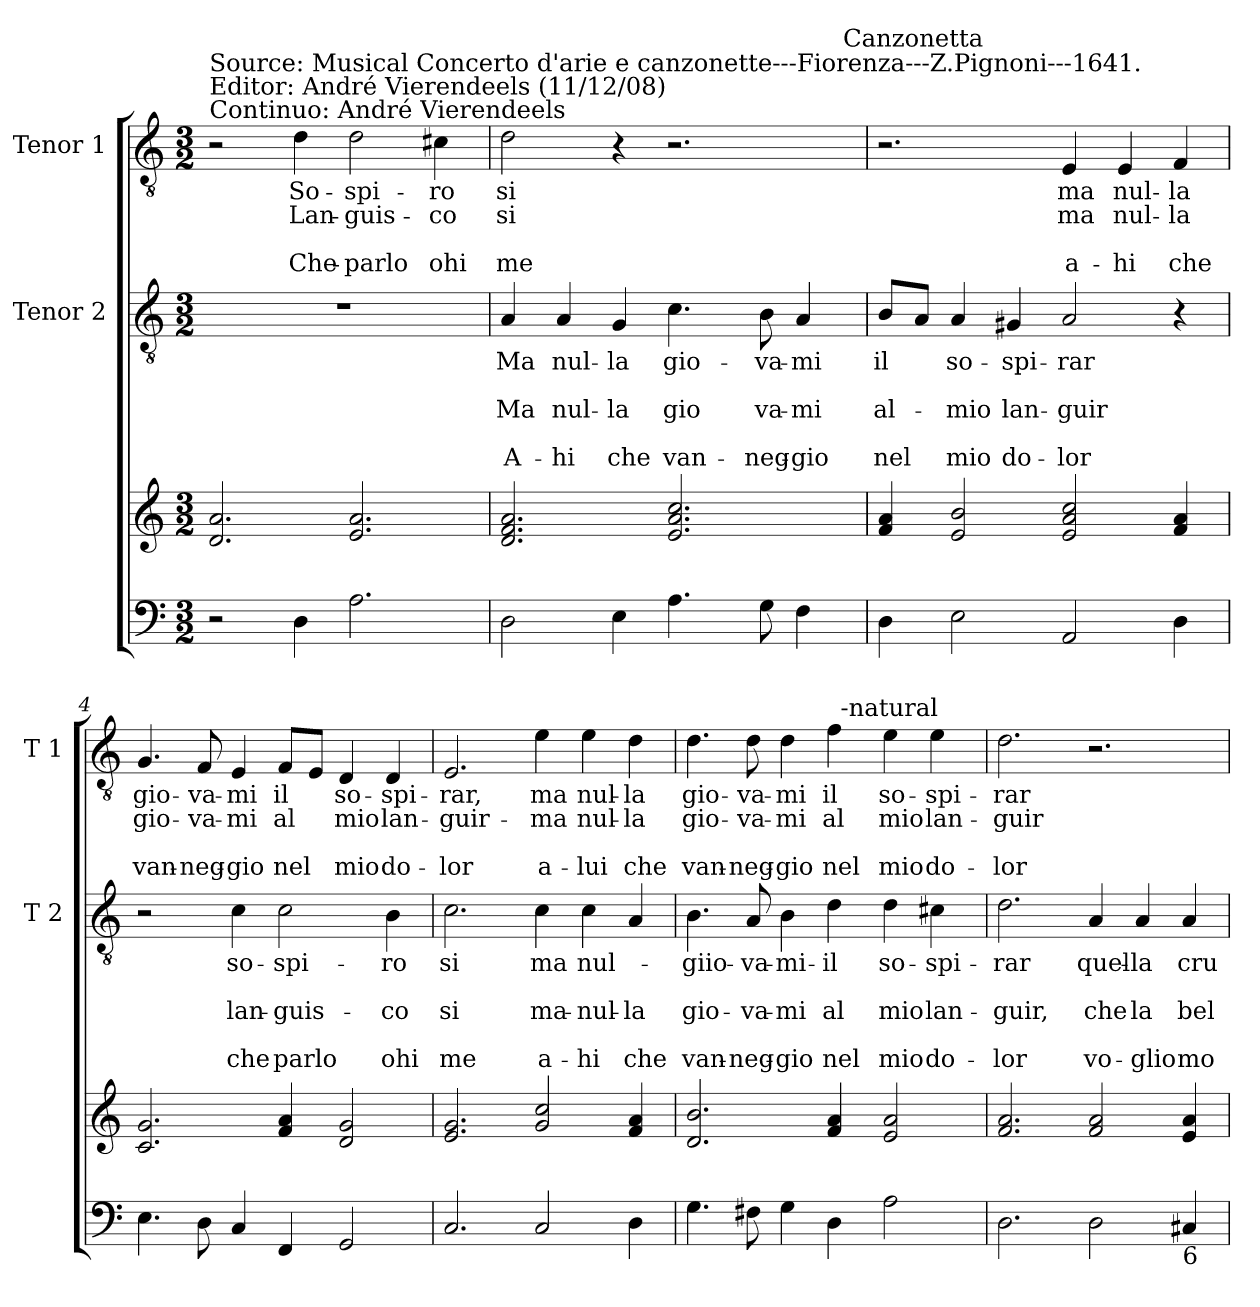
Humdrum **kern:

**kern	**kern	**kern	**text	**text	**text	**text	**text	**kern	**text	**text	**text	**text
*part3	*part3	*part2	*part2	*part2	*part2	*part2	*part2	*part1	*part1	*part1	*part1	*part1
*staff4	*staff3	*staff2	*staff2	*staff2	*staff2	*staff2	*staff2	*staff1	*staff1	*staff1	*staff1	*staff1
*	*	*I"Tenor 2	*	*	*	*	*	*I"Tenor 1	*	*	*	*
*	*	*I'T 2	*	*	*	*	*	*I'T 1	*	*	*	*
*clefF4	*clefG2	*clefGv2	*	*	*	*	*	*clefGv2	*	*	*	*
*k[]	*k[]	*k[]	*	*	*	*	*	*k[]	*	*	*	*
*C:	*C:	*C:	*	*	*	*	*	*C:	*	*	*	*
*M3/2	*M3/2	*M3/2	*	*	*	*	*	*M3/2	*	*	*	*
=1	=1	=1	=1	=1	=1	=1	=1	=1	=1	=1	=1	=1
!	!	!	!	!	!	!	!	!LO:TX:a:t=Source&colon; Musical Concerto d'arie e canzonette---Fiorenza---Z.Pignoni---1641.\nEditor&colon; André Vierendeels (11/12/08)\nContinuo&colon; André Vierendeels	!	!	!	!
2r	2.d/ 2.a/	1.r	.	.	.	.	.	2r	.	.	.	.
4D\	.	.	.	.	.	.	.	4d\	So-	Lan-	.	Che-
2.A\	2.e/ 2.a/	.	.	.	.	.	.	2d\	-spi-	-guis-	.	-parlo
.	.	.	.	.	.	.	.	4c#X\	-ro	-co	.	ohi
=2	=2	=2	=2	=2	=2	=2	=2	=2	=2	=2	=2	=2
*	*	*	*	*	*	*	*	*^	*	*	*	*
2D\	2.d/ 2.f/ 2.a/	4A/	Ma	.	Ma	.	A-	2d\	1ryy	si	si	.	me
.	.	4A/	nul-	.	nul-	.	-hi	.	.	.	.	.	.
4E\	.	4G/	-la	.	-la	.	che	4r	.	.	.	.	.
4.A\	2.e/ 2.a/ 2.cc/	4.c\	gio-	.	gio	.	van-	2.r	.	.	.	.	.
.	.	.	.	.	.	.	.	.	4..ryy	.	.	.	.
8G\	.	8B\	-va-	.	va-	.	-neg-	.	.	.	.	.	.
4F\	.	4A/	-mi	.	-mi	.	-gio	.	.	.	.	.	.
!	!	!	!	!	!	!	!	!	!LO:TX:a:t=Canzonetta	!	!	!	!
.	.	.	.	.	.	.	.	.	16ryy	.	.	.	.
*	*	*	*	*	*	*	*	*v	*v	*	*	*	*
=3	=3	=3	=3	=3	=3	=3	=3	=3	=3	=3	=3	=3
4D\	4f/ 4a/	8B/L	il	.	al-	.	nel	2.r	.	.	.	.
.	.	8A/J	.	.	.	.	.	.	.	.	.	.
2E\	2e/ 2b/	4A/	so-	.	-mio	.	mio	.	.	.	.	.
.	.	4G#X/	-spi-	.	lan-	.	do-	.	.	.	.	.
2AA/	2e/ 2a/ 2cc/	2A/	-rar	.	-guir	.	-lor	4E/	ma	ma	.	a-
.	.	.	.	.	.	.	.	4E/	nul-	nul-	.	-hi
4D\	4f/ 4a/	4r	.	.	.	.	.	4F/	-la	-la	.	che
=4	=4	=4	=4	=4	=4	=4	=4	=4	=4	=4	=4	=4
4.E\	2.c/ 2.g/	2r	.	.	.	.	.	4.G/	gio-	gio-	.	van-
8D\	.	.	.	.	.	.	.	8F/	-va-	-va-	.	-neg-
4C/	.	4c\	so-	.	lan-	.	che	4E/	-mi	-mi	.	-gio
4FF/	4f/ 4a/	2c\	-spi-	.	-guis-	.	parlo	8F/L	il	al	.	nel
.	.	.	.	.	.	.	.	8E/J	.	.	.	.
2GG/	2d/ 2g/	.	.	.	.	.	.	4D/	so-	mio	.	mio
.	.	4B\	-ro	.	-co	.	ohi	4D/	-spi-	lan-	.	do-
=5	=5	=5	=5	=5	=5	=5	=5	=5	=5	=5	=5	=5
2.C/	2.e/ 2.g/	2.c\	si	.	si	.	me	2.E/	-rar,	-guir-	.	-lor
2C/	2g/ 2cc/	4c\	ma	.	ma-	.	a-	4e\	ma	-ma	.	a-
.	.	4c\	nul-	.	-nul-	.	-hi	4e\	nul-	nul-	.	-lui
4D\	4f/ 4a/	4A/	.	.	-la	.	che	4d\	-la	-la	.	che
!!LO:LB:g=z
=6	=6	=6	=6	=6	=6	=6	=6	=6	=6	=6	=6	=6
*	*	*	*	*	*	*	*	*^	*	*	*	*
4.G\	2.d/ 2.b/	4.B\	-giio-	.	gio-	.	van-	4.d\	2ryy	gio-	gio-	.	van-
8F#X\	.	8A/	-va-	.	-va-	.	-neg-	8d\	.	-va-	-va-	.	-neg-
4G\	.	4B\	-mi-	.	-mi	.	-gio	4d\	4ryy	-mi	-mi	.	-gio
4D\	4f/ 4a/	4d\	-il	.	al	.	nel	4f\	32ryy	il	al	.	nel
!	!	!	!	!	!	!	!	!	!LO:TX:a:t=-natural	!	!	!	!
.	.	.	.	.	.	.	.	.	2ryy	.	.	.	.
2A\	2e/ 2a/	4d\	so-	.	mio	.	mio	4e\	.	so-	mio	.	mio
.	.	4c#X\	-spi-	.	lan-	.	do-	4e\	.	-spi-	lan-	.	do-
.	.	.	.	.	.	.	.	.	8..ryy	.	.	.	.
*	*	*	*	*	*	*	*	*v	*v	*	*	*	*
=7	=7	=7	=7	=7	=7	=7	=7	=7	=7	=7	=7	=7
2.D\	2.f/ 2.a/	2.d\	-rar	.	-guir,	.	-lor	2.d\	-rar	-guir	.	-lor
2D\	2f/ 2a/	4A/	quel-	.	che	.	vo-	2.r	.	.	.	.
.	.	4A/	-la	.	la	.	-glio	.	.	.	.	.
!LO:TX:b:t=6	!	!	!	!	!	!	!	!	!	!	!	!
4C#X/	4e/ 4a/	4A/	cru-	.	bel-	.	mo-	.	.	.	.	.
=	=	=	=	=	=	=	=	=	=	=	=	=
*-	*-	*-	*-	*-	*-	*-	*-	*-	*-	*-	*-	*-
